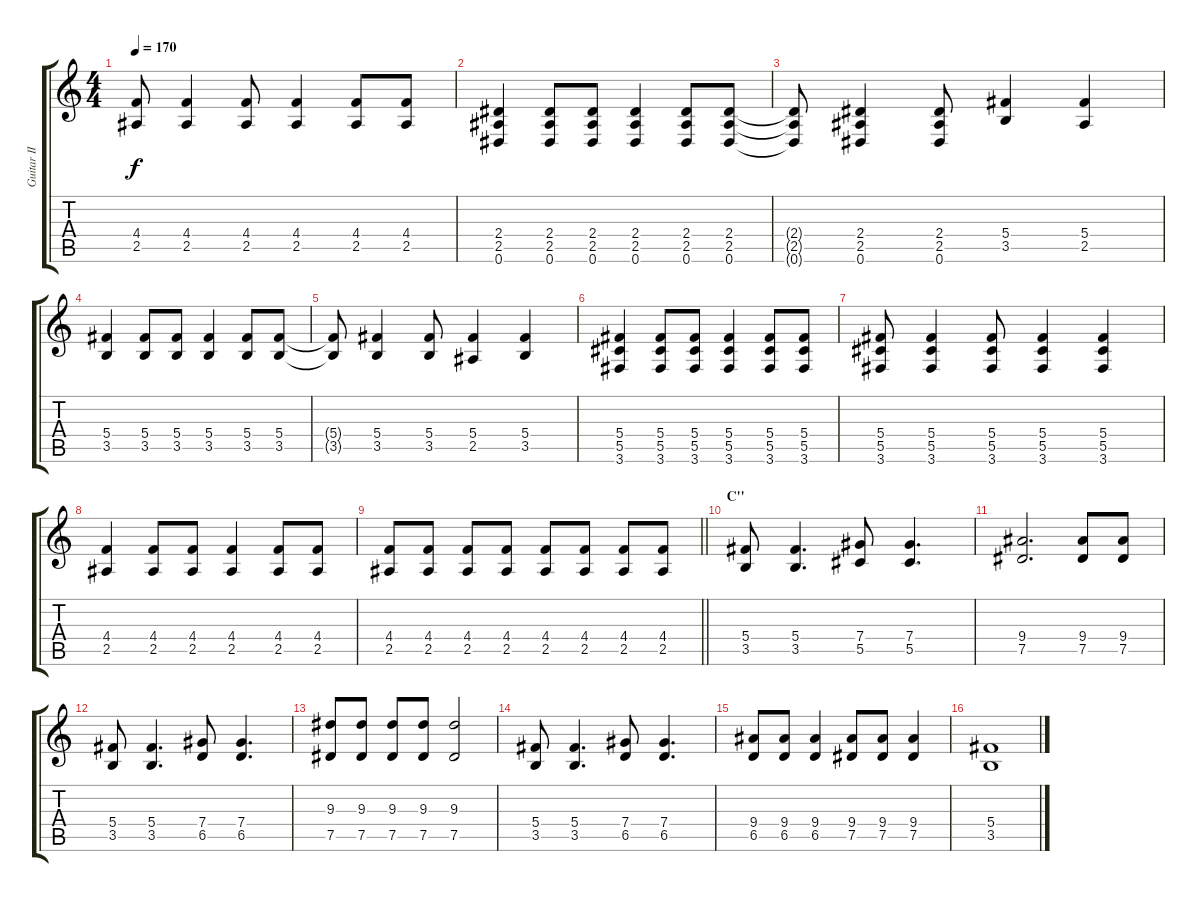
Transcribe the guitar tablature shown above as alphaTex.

\track ("Guitar II" "Guitar II") {instrument distortionguitar}
\staff {score tabs}
\tuning (Eb4 Bb3 Gb3 Db3 Ab2 Eb2) {hide}
\ts (4 4)
\tempo 170
\clef g2
\ks c
(4.4{t} 2.5{t}).8{dy f} (4.4 2.5).4 (4.4 2.5).8 (4.4 2.5).4 (4.4 2.5).8 (4.4 2.5).8 |
(2.4 2.5 0.6).4 (2.4 2.5 0.6).8 (2.4 2.5 0.6).8 (2.4 2.5 0.6).4 (2.4 2.5 0.6).8 (2.4 2.5 0.6).8 |
(2.4{t} 2.5{t} 0.6{t}).8 (2.4 2.5 0.6).4 (2.4 2.5 0.6).8 (5.4 3.5).4 (5.4 2.5).4 |
(5.4 3.5).4 (5.4 3.5).8 (5.4 3.5).8 (5.4 3.5).4 (5.4 3.5).8 (5.4 3.5).8 |
(5.4{t} 3.5{t}).8 (5.4 3.5).4 (5.4 3.5).8 (5.4 2.5).4 (5.4 3.5).4 |
(5.4 5.5 3.6).4 (5.4 5.5 3.6).8 (5.4 5.5 3.6).8 (5.4 5.5 3.6).4 (5.4 5.5 3.6).8 (5.4 5.5 3.6).8 |
(5.4 5.5 3.6).8 (5.4 5.5 3.6).4 (5.4 5.5 3.6).8 (5.4 5.5 3.6).4 (5.4 5.5 3.6).4 |
(4.4 2.5).4 (4.4 2.5).8 (4.4 2.5).8 (4.4 2.5).4 (4.4 2.5).8 (4.4 2.5).8 |
\barLineRight lightlight
(4.4 2.5).8 (4.4 2.5).8 (4.4 2.5).8 (4.4 2.5).8 (4.4 2.5).8 (4.4 2.5).8 (4.4 2.5).8 (4.4 2.5).8 |
\section ("" "C''")
(5.4 3.5).8 (5.4 3.5).4{d} (7.4 5.5).8 (7.4 5.5).4{d} |
(9.4 7.5).2{d} (9.4 7.5).8 (9.4 7.5).8 |
(5.4 3.5).8 (5.4 3.5).4{d} (7.4 6.5).8 (7.4 6.5).4{d} |
(9.3 7.5).8 (9.3 7.5).8 (9.3 7.5).8 (9.3 7.5).8 (9.3 7.5).2 |
(5.4 3.5).8 (5.4 3.5).4{d} (7.4 6.5).8 (7.4 6.5).4{d} |
(9.4 6.5).8 (9.4 6.5).8 (9.4 6.5).4 (9.4 7.5).8 (9.4 7.5).8 (9.4 7.5).4 |
(5.4 3.5).1
